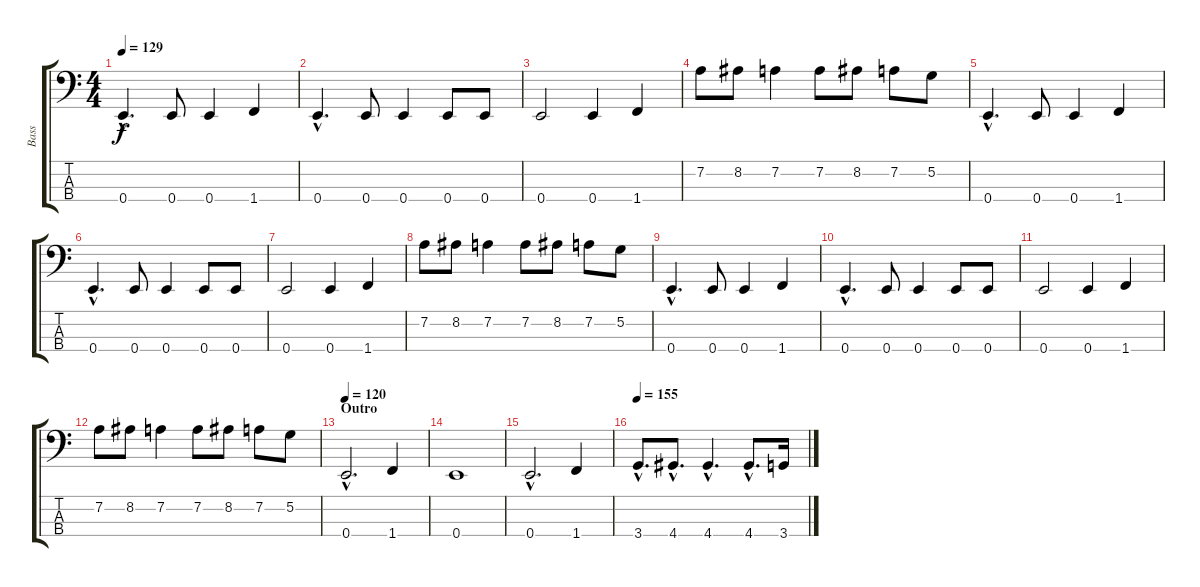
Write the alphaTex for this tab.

\track ("Bass" "Bass") {instrument electricbasspick}
\staff {score tabs}
\tuning (G2 D2 A1 E1) {hide}
\ts (4 4)
\tempo 129
\clef f4
\ks c
0.4{hac}.4{d dy f} 0.4.8 0.4.4 1.4.4 |
0.4{hac}.4{d} 0.4.8 0.4.4 0.4.8 0.4.8 |
0.4.2 0.4.4 1.4.4 |
7.2.8 8.2.8 7.2.4 7.2.8 8.2.8 7.2.8 5.2.8 |
0.4{hac}.4{d} 0.4.8 0.4.4 1.4.4 |
0.4{hac}.4{d} 0.4.8 0.4.4 0.4.8 0.4.8 |
0.4.2 0.4.4 1.4.4 |
7.2.8 8.2.8 7.2.4 7.2.8 8.2.8 7.2.8 5.2.8 |
0.4{hac}.4{d} 0.4.8 0.4.4 1.4.4 |
0.4{hac}.4{d} 0.4.8 0.4.4 0.4.8 0.4.8 |
0.4.2 0.4.4 1.4.4 |
7.2.8 8.2.8 7.2.4 7.2.8 8.2.8 7.2.8 5.2.8 |
\section ("" "Outro")
\tempo 120
0.4{hac}.2{d} 1.4.4 |
0.4.1 |
0.4{hac}.2{d} 1.4.4 |
\tempo 165
\tempo 155
3.4{hac}.8{d} 4.4{hac}.8{d} 4.4{hac}.4{d} 4.4{hac}.8{d} 3.4.16
